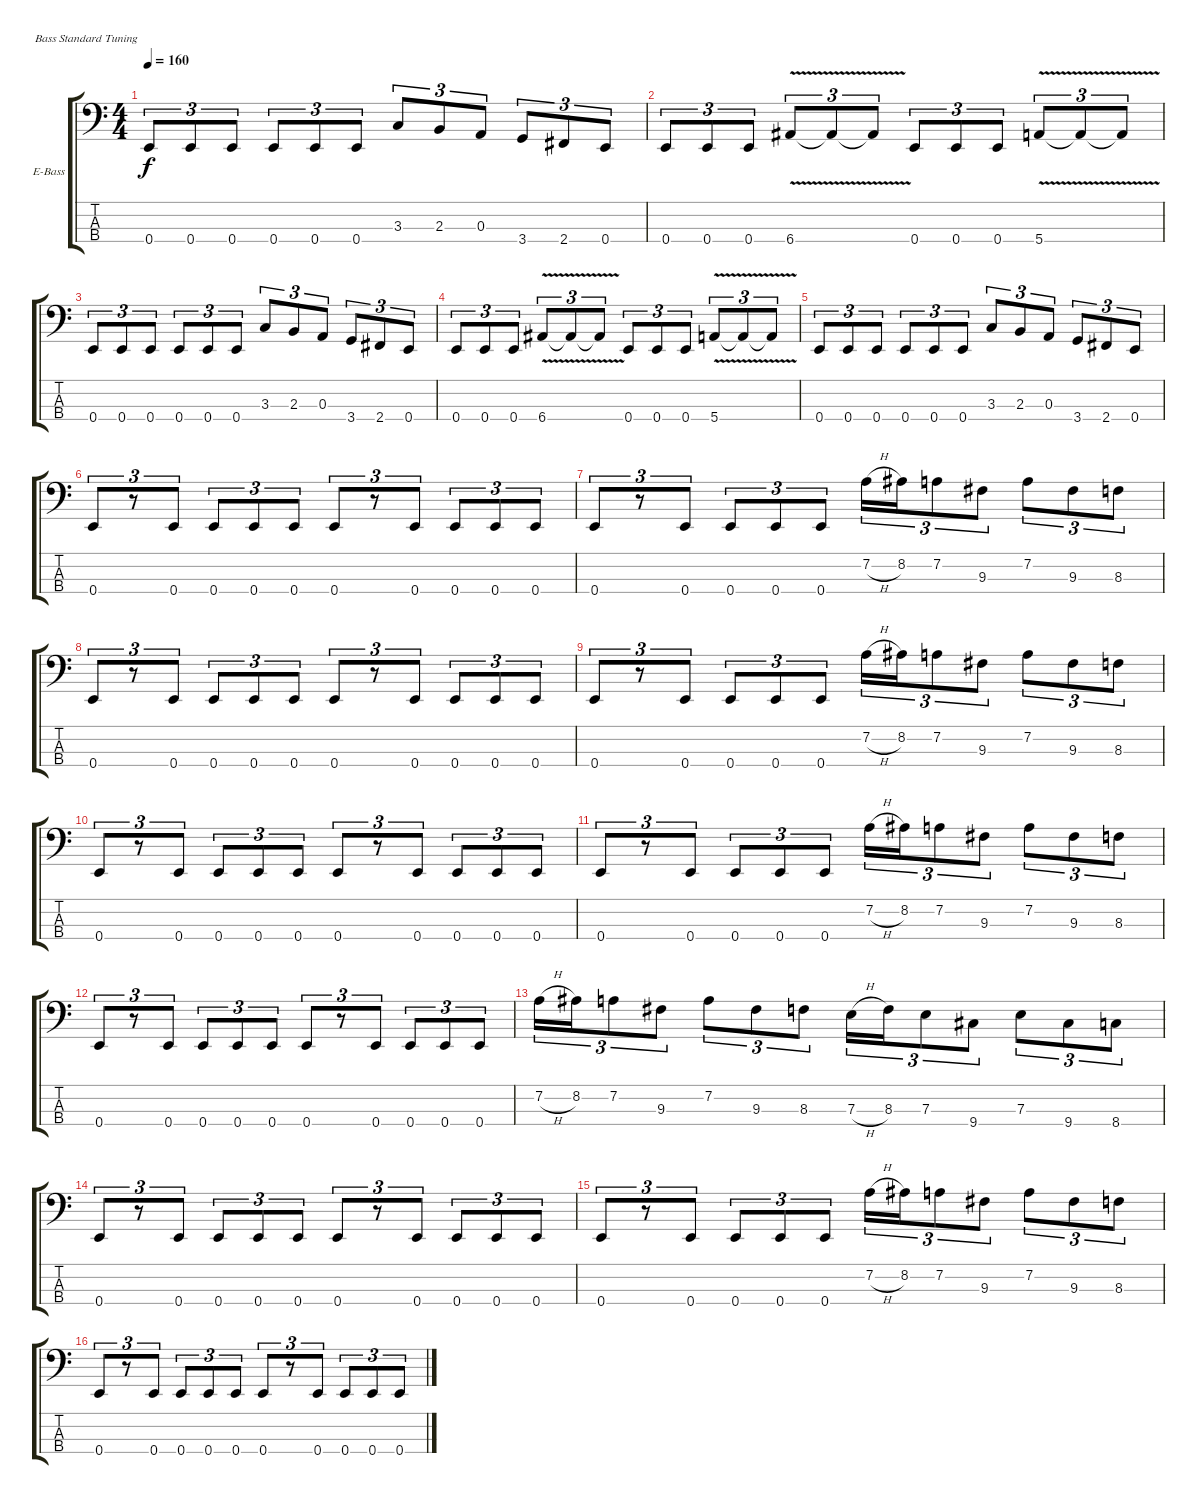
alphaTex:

\defaultSystemsLayout 4
\bracketExtendMode groupsimilarinstruments
\firstSystemTrackNameOrientation horizontal
\otherSystemsTrackNameOrientation horizontal
\track ("Electric Bass" "E-Bass") {instrument electricbassfinger}
\staff {score tabs}
\tuning (G2 D2 A1 E1)
\ts (4 4)
\tempo 160
\clef f4
\ks c
0.4.8{tu (3 2) dy f} 0.4.8{tu (3 2)} 0.4.8{tu (3 2)} 0.4.8{tu (3 2)} 0.4.8{tu (3 2)} 0.4.8{tu (3 2)} 3.3.8{tu (3 2)} 2.3.8{tu (3 2)} 0.3.8{tu (3 2)} 3.4.8{tu (3 2)} 2.4.8{tu (3 2)} 0.4.8{tu (3 2)} |
0.4.8{tu (3 2)} 0.4.8{tu (3 2)} 0.4.8{tu (3 2)} 6.4{v}.8{tu (3 2)} 6.4{v t}.8{tu (3 2)} 6.4{v t}.8{tu (3 2)} 0.4.8{tu (3 2)} 0.4.8{tu (3 2)} 0.4.8{tu (3 2)} 5.4{v}.8{tu (3 2)} 5.4{v t}.8{tu (3 2)} 5.4{v t}.8{tu (3 2)} |
0.4.8{tu (3 2)} 0.4.8{tu (3 2)} 0.4.8{tu (3 2)} 0.4.8{tu (3 2)} 0.4.8{tu (3 2)} 0.4.8{tu (3 2)} 3.3.8{tu (3 2)} 2.3.8{tu (3 2)} 0.3.8{tu (3 2)} 3.4.8{tu (3 2)} 2.4.8{tu (3 2)} 0.4.8{tu (3 2)} |
0.4.8{tu (3 2)} 0.4.8{tu (3 2)} 0.4.8{tu (3 2)} 6.4{v}.8{tu (3 2)} 6.4{v t}.8{tu (3 2)} 6.4{v t}.8{tu (3 2)} 0.4.8{tu (3 2)} 0.4.8{tu (3 2)} 0.4.8{tu (3 2)} 5.4{v}.8{tu (3 2)} 5.4{v t}.8{tu (3 2)} 5.4{v t}.8{tu (3 2)} |
0.4.8{tu (3 2)} 0.4.8{tu (3 2)} 0.4.8{tu (3 2)} 0.4.8{tu (3 2)} 0.4.8{tu (3 2)} 0.4.8{tu (3 2)} 3.3.8{tu (3 2)} 2.3.8{tu (3 2)} 0.3.8{tu (3 2)} 3.4.8{tu (3 2)} 2.4.8{tu (3 2)} 0.4.8{tu (3 2)} |
0.4.8{tu (3 2)} r.8{tu (3 2)} 0.4.8{tu (3 2)} 0.4.8{tu (3 2)} 0.4.8{tu (3 2)} 0.4.8{tu (3 2)} 0.4.8{tu (3 2)} r.8{tu (3 2)} 0.4.8{tu (3 2)} 0.4.8{tu (3 2)} 0.4.8{tu (3 2)} 0.4.8{tu (3 2)} |
0.4.8{tu (3 2)} r.8{tu (3 2)} 0.4.8{tu (3 2)} 0.4.8{tu (3 2)} 0.4.8{tu (3 2)} 0.4.8{tu (3 2)} 7.2{h}.16{tu (3 2)} 8.2.16{tu (3 2)} 7.2.8{tu (3 2)} 9.3.8{tu (3 2)} 7.2.8{tu (3 2)} 9.3.8{tu (3 2)} 8.3.8{tu (3 2)} |
0.4.8{tu (3 2)} r.8{tu (3 2)} 0.4.8{tu (3 2)} 0.4.8{tu (3 2)} 0.4.8{tu (3 2)} 0.4.8{tu (3 2)} 0.4.8{tu (3 2)} r.8{tu (3 2)} 0.4.8{tu (3 2)} 0.4.8{tu (3 2)} 0.4.8{tu (3 2)} 0.4.8{tu (3 2)} |
0.4.8{tu (3 2)} r.8{tu (3 2)} 0.4.8{tu (3 2)} 0.4.8{tu (3 2)} 0.4.8{tu (3 2)} 0.4.8{tu (3 2)} 7.2{h}.16{tu (3 2)} 8.2.16{tu (3 2)} 7.2.8{tu (3 2)} 9.3.8{tu (3 2)} 7.2.8{tu (3 2)} 9.3.8{tu (3 2)} 8.3.8{tu (3 2)} |
0.4.8{tu (3 2)} r.8{tu (3 2)} 0.4.8{tu (3 2)} 0.4.8{tu (3 2)} 0.4.8{tu (3 2)} 0.4.8{tu (3 2)} 0.4.8{tu (3 2)} r.8{tu (3 2)} 0.4.8{tu (3 2)} 0.4.8{tu (3 2)} 0.4.8{tu (3 2)} 0.4.8{tu (3 2)} |
0.4.8{tu (3 2)} r.8{tu (3 2)} 0.4.8{tu (3 2)} 0.4.8{tu (3 2)} 0.4.8{tu (3 2)} 0.4.8{tu (3 2)} 7.2{h}.16{tu (3 2)} 8.2.16{tu (3 2)} 7.2.8{tu (3 2)} 9.3.8{tu (3 2)} 7.2.8{tu (3 2)} 9.3.8{tu (3 2)} 8.3.8{tu (3 2)} |
0.4.8{tu (3 2)} r.8{tu (3 2)} 0.4.8{tu (3 2)} 0.4.8{tu (3 2)} 0.4.8{tu (3 2)} 0.4.8{tu (3 2)} 0.4.8{tu (3 2)} r.8{tu (3 2)} 0.4.8{tu (3 2)} 0.4.8{tu (3 2)} 0.4.8{tu (3 2)} 0.4.8{tu (3 2)} |
7.2{h}.16{tu (3 2)} 8.2.16{tu (3 2)} 7.2.8{tu (3 2)} 9.3.8{tu (3 2)} 7.2.8{tu (3 2)} 9.3.8{tu (3 2)} 8.3.8{tu (3 2)} 7.3{h}.16{tu (3 2)} 8.3.16{tu (3 2)} 7.3.8{tu (3 2)} 9.4.8{tu (3 2)} 7.3.8{tu (3 2)} 9.4.8{tu (3 2)} 8.4.8{tu (3 2)} |
0.4.8{tu (3 2)} r.8{tu (3 2)} 0.4.8{tu (3 2)} 0.4.8{tu (3 2)} 0.4.8{tu (3 2)} 0.4.8{tu (3 2)} 0.4.8{tu (3 2)} r.8{tu (3 2)} 0.4.8{tu (3 2)} 0.4.8{tu (3 2)} 0.4.8{tu (3 2)} 0.4.8{tu (3 2)} |
0.4.8{tu (3 2)} r.8{tu (3 2)} 0.4.8{tu (3 2)} 0.4.8{tu (3 2)} 0.4.8{tu (3 2)} 0.4.8{tu (3 2)} 7.2{h}.16{tu (3 2)} 8.2.16{tu (3 2)} 7.2.8{tu (3 2)} 9.3.8{tu (3 2)} 7.2.8{tu (3 2)} 9.3.8{tu (3 2)} 8.3.8{tu (3 2)} |
0.4.8{tu (3 2)} r.8{tu (3 2)} 0.4.8{tu (3 2)} 0.4.8{tu (3 2)} 0.4.8{tu (3 2)} 0.4.8{tu (3 2)} 0.4.8{tu (3 2)} r.8{tu (3 2)} 0.4.8{tu (3 2)} 0.4.8{tu (3 2)} 0.4.8{tu (3 2)} 0.4.8{tu (3 2)}
